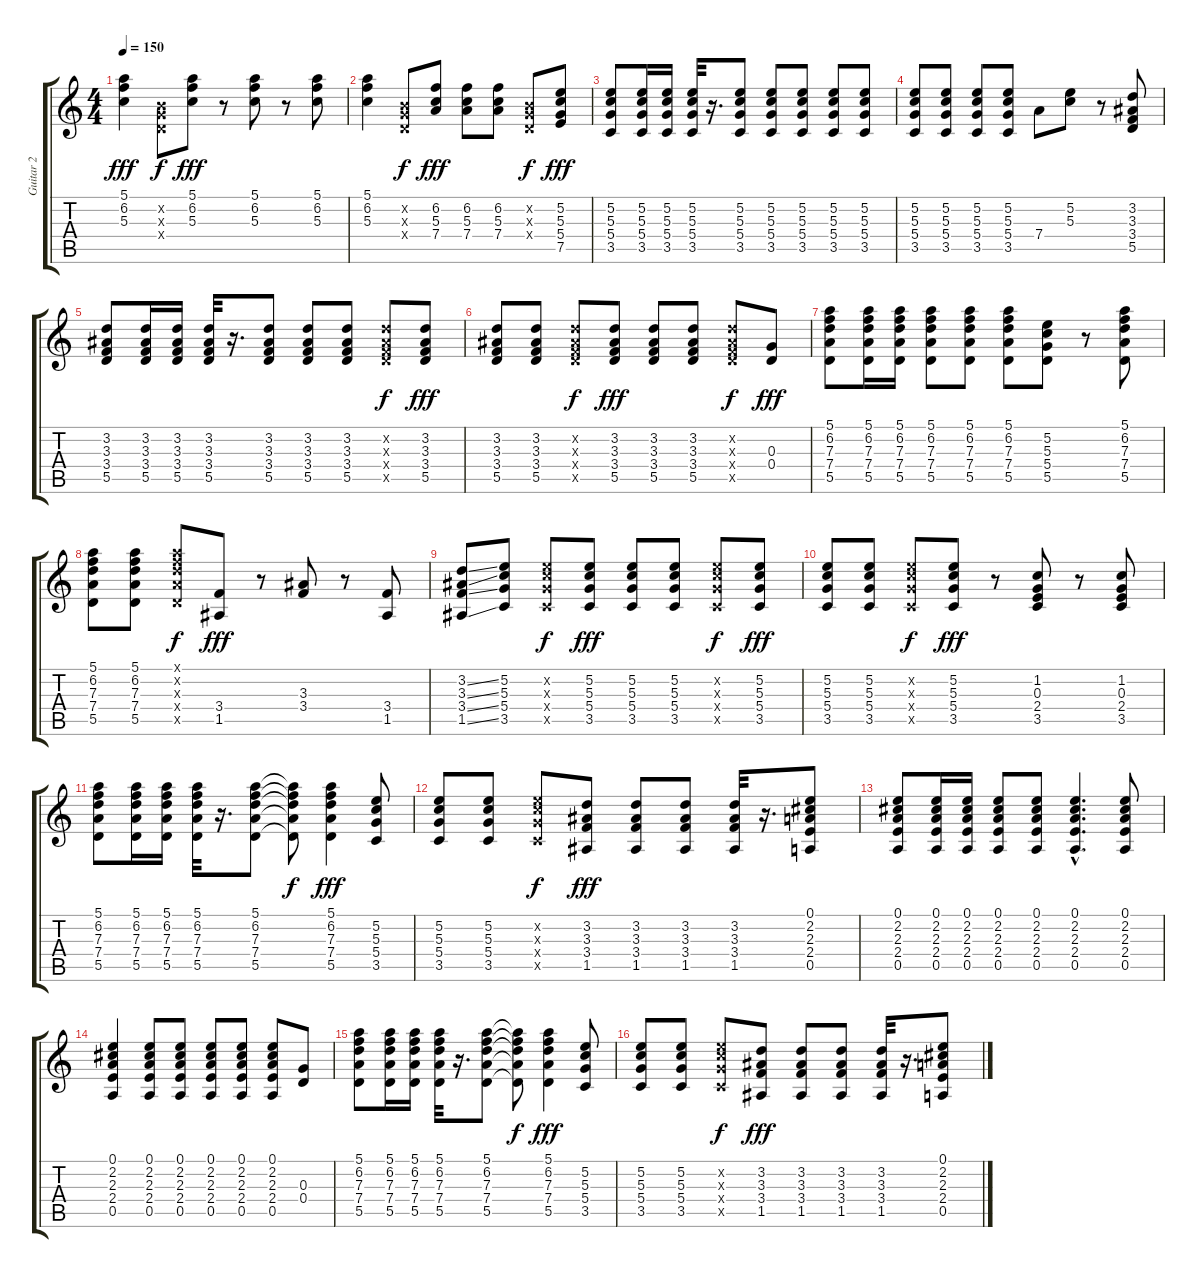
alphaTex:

\track ("Guitar 2" "Guitar 2") {instrument electricguitarjazz}
\staff {score tabs}
\tuning (E4 B3 G3 D3 A2 E2) {hide}
\ts (4 4)
\tempo 150
\clef g2
\ks c
(5.1 6.2 5.3).4{dy fff} (0.2{x} 0.3{x} 0.4{x}).8{dy f} (5.1 6.2 5.3).8{dy fff} r.8 (5.1 6.2 5.3).8 r.8 (5.1 6.2 5.3).8 |
(5.1 6.2 5.3).4 (0.2{x} 0.3{x} 0.4{x}).8{dy f} (6.2 5.3 7.4).8{dy fff} (6.2 5.3 7.4).8 (6.2 5.3 7.4).8 (0.2{x} 0.3{x} 0.4{x}).8{dy f} (5.2 5.3 5.4 7.5).8{dy fff} |
(5.2 5.3 5.4 3.5).8 (5.2 5.3 5.4 3.5).16 (5.2 5.3 5.4 3.5).16 (5.2 5.3 5.4 3.5).32 r.16{d} (5.2 5.3 5.4 3.5).8 (5.2 5.3 5.4 3.5).8 (5.2 5.3 5.4 3.5).8 (5.2 5.3 5.4 3.5).8 (5.2 5.3 5.4 3.5).8 |
(5.2 5.3 5.4 3.5).8 (5.2 5.3 5.4 3.5).8 (5.2 5.3 5.4 3.5).8 (5.2 5.3 5.4 3.5).8 7.4.8 (5.2 5.3).8 r.8 (3.2 3.3 3.4 5.5).8 |
(3.2 3.3 3.4 5.5).8 (3.2 3.3 3.4 5.5).16 (3.2 3.3 3.4 5.5).16 (3.2 3.3 3.4 5.5).32 r.16{d} (3.2 3.3 3.4 5.5).8 (3.2 3.3 3.4 5.5).8 (3.2 3.3 3.4 5.5).8 (3.2{x} 3.3{x} 3.4{x} 5.5{x}).8{dy f} (3.2 3.3 3.4 5.5).8{dy fff} |
(3.2 3.3 3.4 5.5).8 (3.2 3.3 3.4 5.5).8 (3.2{x} 3.3{x} 3.4{x} 5.5{x}).8{dy f} (3.2 3.3 3.4 5.5).8{dy fff} (3.2 3.3 3.4 5.5).8 (3.2 3.3 3.4 5.5).8 (3.2{x} 3.3{x} 3.4{x} 5.5{x}).8{dy f} (0.3 0.4).8{dy fff} |
(5.1 6.2 7.3 7.4 5.5).8 (5.1 6.2 7.3 7.4 5.5).16 (5.1 6.2 7.3 7.4 5.5).16 (5.1 6.2 7.3 7.4 5.5).8 (5.1 6.2 7.3 7.4 5.5).8 (5.1 6.2 7.3 7.4 5.5).8 (5.2 5.3 5.4 5.5).8 r.8 (5.1 6.2 7.3 7.4 5.5).8 |
(5.1 6.2 7.3 7.4 5.5).8 (5.1 6.2 7.3 7.4 5.5).8 (5.1{x} 6.2{x} 7.3{x} 7.4{x} 5.5{x}).8{dy f} (3.4 1.5).8{dy fff} r.8 (3.3 3.4).8 r.8 (3.4 1.5).8 |
(3.2{ss} 3.3{ss} 3.4{ss} 1.5{ss}).8 (5.2 5.3 5.4 3.5).8 (5.2{x} 5.3{x} 5.4{x} 3.5{x}).8{dy f} (5.2 5.3 5.4 3.5).8{dy fff} (5.2 5.3 5.4 3.5).8 (5.2 5.3 5.4 3.5).8 (5.2{x} 5.3{x} 5.4{x} 3.5{x}).8{dy f} (5.2 5.3 5.4 3.5).8{dy fff} |
(5.2 5.3 5.4 3.5).8 (5.2 5.3 5.4 3.5).8 (5.2{x} 5.3{x} 5.4{x} 3.5{x}).8{dy f} (5.2 5.3 5.4 3.5).8{dy fff} r.8 (1.2 0.3 2.4 3.5).8 r.8 (1.2 0.3 2.4 3.5).8 |
(5.1 6.2 7.3 7.4 5.5).8 (5.1 6.2 7.3 7.4 5.5).16 (5.1 6.2 7.3 7.4 5.5).16 (5.1 6.2 7.3 7.4 5.5).32 r.16{d} (5.1 6.2 7.3 7.4 5.5).8 (5.1{t} 6.2{t} 7.3{t} 7.4{t} 5.5{t}).8{dy f} (5.1 6.2 7.3 7.4 5.5).4{dy fff} (5.2 5.3 5.4 3.5).8 |
(5.2 5.3 5.4 3.5).8 (5.2 5.3 5.4 3.5).8 (5.2{x} 5.3{x} 5.4{x} 3.5{x}).8{dy f} (3.2 3.3 3.4 1.5).8{dy fff} (3.2 3.3 3.4 1.5).8 (3.2 3.3 3.4 1.5).8 (3.2 3.3 3.4 1.5).32 r.16{d} (0.1 2.2 2.3 2.4 0.5).8 |
(0.1 2.2 2.3 2.4 0.5).8 (0.1 2.2 2.3 2.4 0.5).16 (0.1 2.2 2.3 2.4 0.5).16 (0.1 2.2 2.3 2.4 0.5).8 (0.1 2.2 2.3 2.4 0.5).8 (0.1{hac} 2.2{hac} 2.3{hac} 2.4{hac} 0.5{hac}).4{d} (0.1 2.2 2.3 2.4 0.5).8 |
(0.1 2.2 2.3 2.4 0.5).4 (0.1 2.2 2.3 2.4 0.5).8 (0.1 2.2 2.3 2.4 0.5).8 (0.1 2.2 2.3 2.4 0.5).8 (0.1 2.2 2.3 2.4 0.5).8 (0.1 2.2 2.3 2.4 0.5).8 (0.3 0.4).8 |
(5.1 6.2 7.3 7.4 5.5).8 (5.1 6.2 7.3 7.4 5.5).16 (5.1 6.2 7.3 7.4 5.5).16 (5.1 6.2 7.3 7.4 5.5).32 r.16{d} (5.1 6.2 7.3 7.4 5.5).8 (5.1{t} 6.2{t} 7.3{t} 7.4{t} 5.5{t}).8{dy f} (5.1 6.2 7.3 7.4 5.5).4{dy fff} (5.2 5.3 5.4 3.5).8 |
(5.2 5.3 5.4 3.5).8 (5.2 5.3 5.4 3.5).8 (5.2{x} 5.3{x} 5.4{x} 3.5{x}).8{dy f} (3.2 3.3 3.4 1.5).8{dy fff} (3.2 3.3 3.4 1.5).8 (3.2 3.3 3.4 1.5).8 (3.2 3.3 3.4 1.5).32 r.16{d} (0.1 2.2 2.3 2.4 0.5).8
